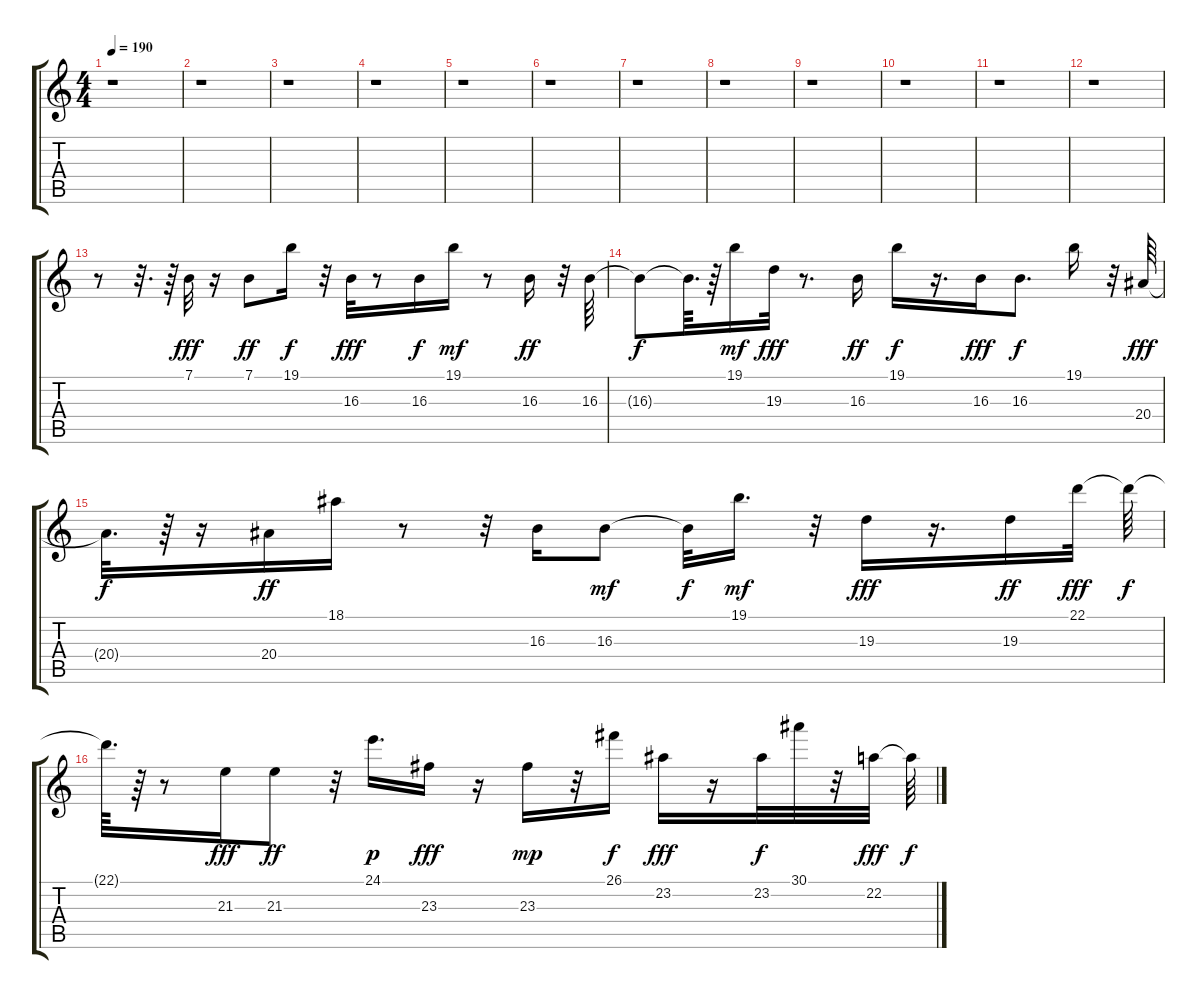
\track "" {instrument acousticgrandpiano}
\staff {score tabs}
\tuning (E4 B3 G3 D3 A2 E2) {hide}
\ts (4 4)
\tempo 190
\clef g2
\ks c
r.1{dy f} |
r.1 |
r.1 |
r.1 |
r.1 |
r.1 |
r.1 |
r.1 |
r.1 |
r.1 |
r.1 |
r.1 |
r.8 r.32{d} r.64 7.1.32{dy fff} r.16 7.1.8{dy ff} 19.1.16{dy f} r.32 16.3.32{dy fff} r.8 16.3.16{dy f} 19.1.16{dy mf} r.8 16.3.16{dy ff} r.32 16.3.64 |
16.3{t}.8{dy f} 16.3{t}.64{d} r.64 19.1.16{dy mf} 19.3.32{dy fff} r.8{d} 16.3.16{dy ff} 19.1.16{dy f} r.16{d} 16.3.16{dy fff} 16.3.8{d dy f} 19.1.16 r.32 20.4.64{dy fff} |
20.4{t}.32{d dy f} r.64 r.16 20.4.16{dy ff} 18.1.16 r.8 r.32 16.3.16 16.3.8{dy mf} 16.3{t}.32{dy f} 19.1.16{d dy mf} r.32 19.3.16{dy fff} r.16{d} 19.3.16{dy ff} 22.1.32{dy fff} 22.1{t}.64{dy f} |
22.1{t}.64{d} r.64 r.8 21.3.16{dy fff} 21.3.8{dy ff} r.32 24.1.16{d dy p} 23.3.16{dy fff} r.16 23.3.16{dy mp} r.32 26.1.16{dy f} 23.2.16{dy fff} r.16 23.2.32{dy f} 30.1.32 r.32 22.2.32{dy fff} 22.2{t}.64{dy f}
